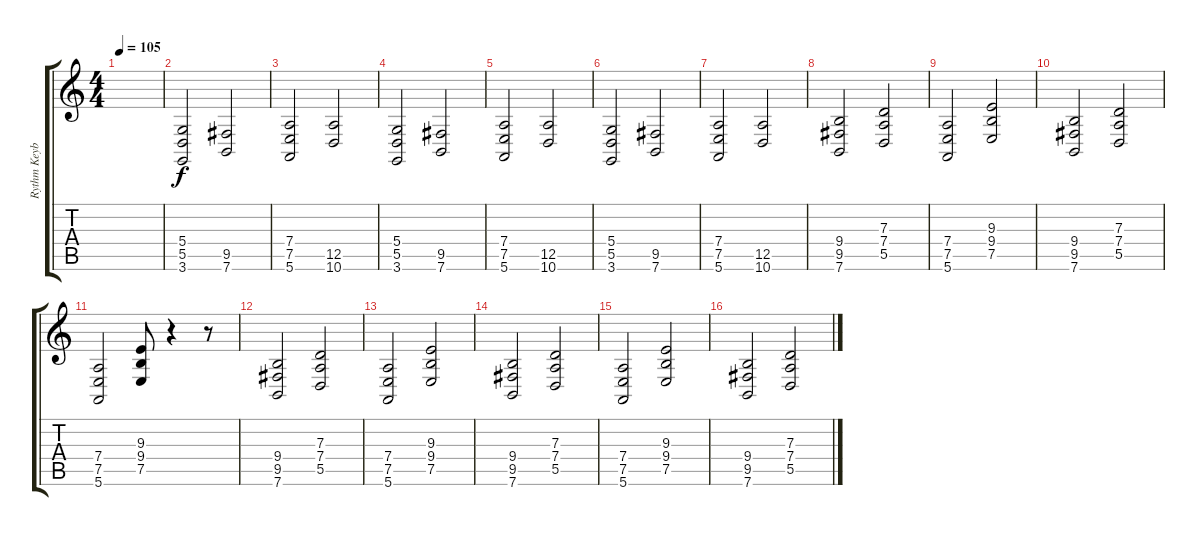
\track ("Rythm Keyboard" "Rythm Keyb") {instrument synthvoice}
\staff {score tabs}
\tuning (E4 B3 G3 D3 A2 E2) {hide}
\ts (4 4)
\tempo 105
\clef g2
\ks c
|
(5.4 5.5 3.6).2 (9.5 7.6).2 |
(7.4 7.5 5.6).2 (12.5 10.6).2 |
(5.4 5.5 3.6).2 (9.5 7.6).2 |
(7.4 7.5 5.6).2 (12.5 10.6).2 |
(5.4 5.5 3.6).2 (9.5 7.6).2 |
(7.4 7.5 5.6).2 (12.5 10.6).2 |
(9.4 9.5 7.6).2 (7.3 7.4 5.5).2 |
(7.4 7.5 5.6).2 (9.3 9.4 7.5).2 |
(9.4 9.5 7.6).2 (7.3 7.4 5.5).2 |
(7.4 7.5 5.6).2 (9.3 9.4 7.5).8 r.4 r.8 |
(9.4 9.5 7.6).2 (7.3 7.4 5.5).2 |
(7.4 7.5 5.6).2 (9.3 9.4 7.5).2 |
(9.4 9.5 7.6).2 (7.3 7.4 5.5).2 |
(7.4 7.5 5.6).2 (9.3 9.4 7.5).2 |
(9.4 9.5 7.6).2 (7.3 7.4 5.5).2
